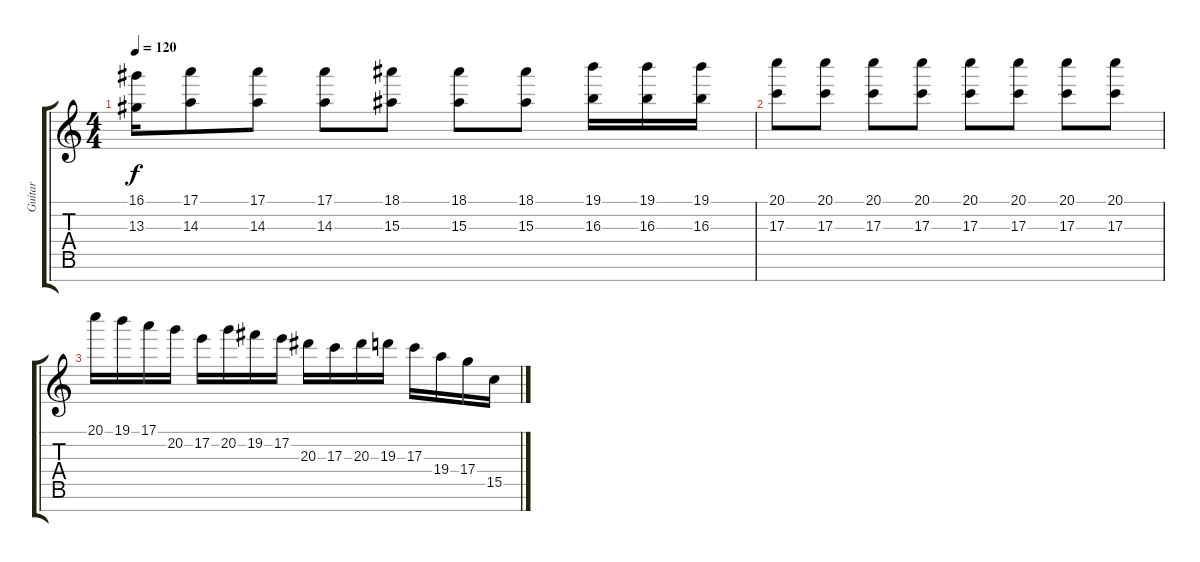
\track ("Guitar " "Guitar ") {instrument distortionguitar}
\staff {score tabs}
\tuning (E4 B3 G3 D3 A2 E2 B1) {hide}
\ts (4 4)
\tempo 120
\clef g2
\ks c
(16.1 13.3).16{dy f} (17.1 14.3).8 (17.1 14.3).8 (17.1 14.3).8 (18.1 15.3).8 (18.1 15.3).8 (18.1 15.3).8 (19.1 16.3).16 (19.1 16.3).16 (19.1 16.3).16 |
(20.1 17.3).8 (20.1 17.3).8 (20.1 17.3).8 (20.1 17.3).8 (20.1 17.3).8 (20.1 17.3).8 (20.1 17.3).8 (20.1 17.3).8 |
20.1.16 19.1.16 17.1.16 20.2.16 17.2.16 20.2.16 19.2.16 17.2.16 20.3.16 17.3.16 20.3.16 19.3.16 17.3.16 19.4.16 17.4.16 15.5.16
